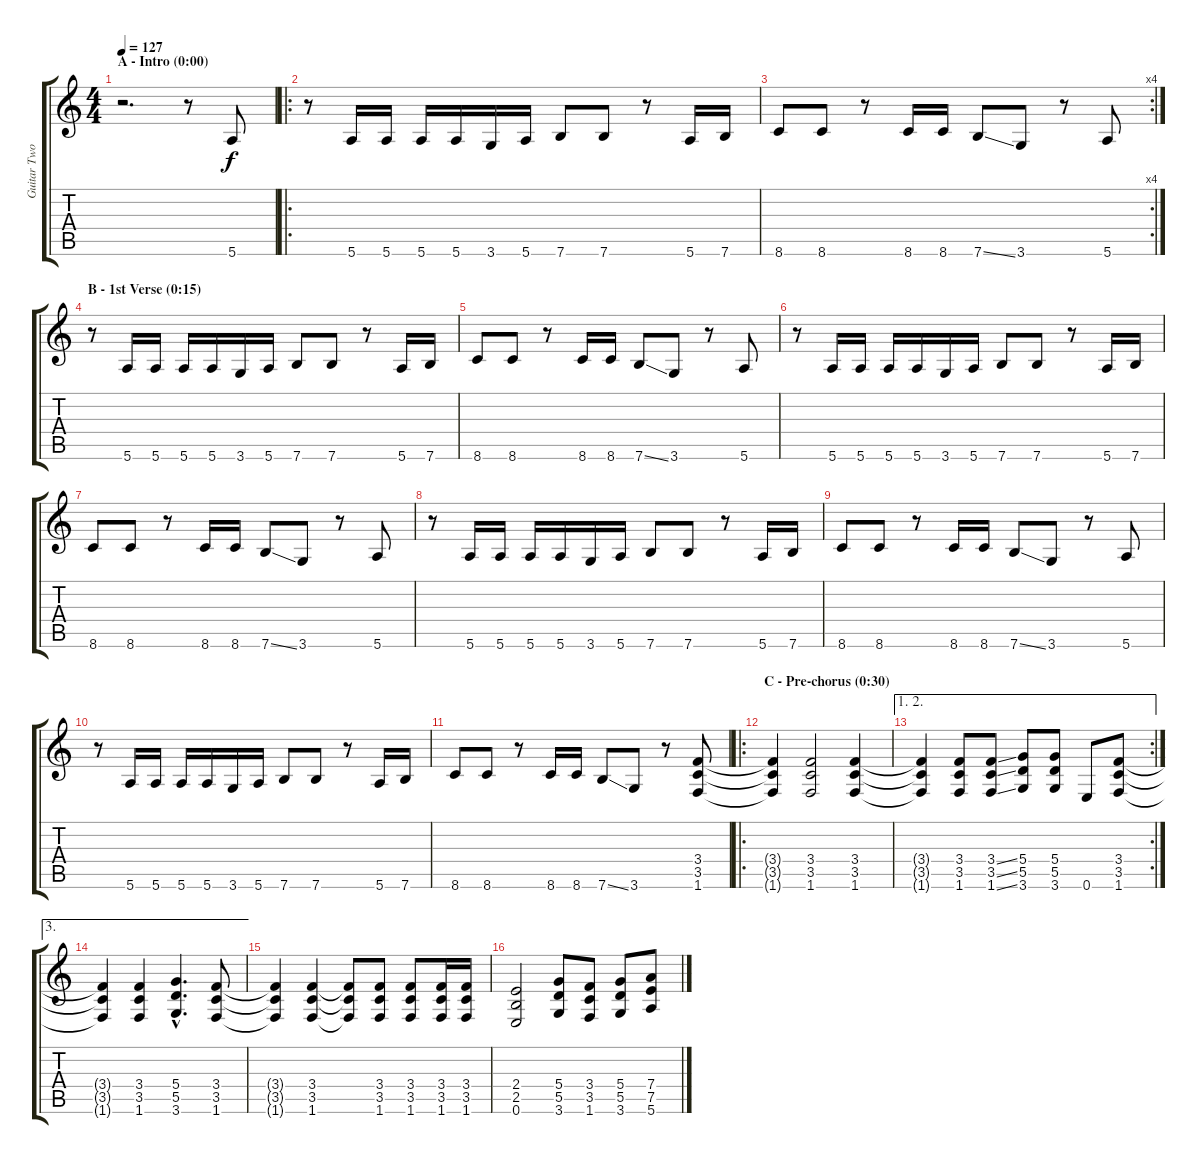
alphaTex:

\track ("Guitar Two" "Guitar Two") {instrument distortionguitar}
\staff {score tabs}
\tuning (E4 B3 G3 D3 A2 E2) {hide}
\ts (4 4)
\section ("" "A - Intro (0:00)")
\tempo 127
\clef g2
\ks c
r.2{d dy f instrument distortionguitar} r.8 5.6.8 |
\ro
r.8 5.6.16 5.6.16 5.6.16 5.6.16 3.6.16 5.6.16 7.6.8 7.6.8 r.8 5.6.16 7.6.16 |
\rc 4
8.6.8 8.6.8 r.8 8.6.16 8.6.16 7.6{ss}.8 3.6.8 r.8 5.6.8 |
\section ("" "B - 1st Verse (0:15)")
r.8 5.6.16 5.6.16 5.6.16 5.6.16 3.6.16 5.6.16 7.6.8 7.6.8 r.8 5.6.16 7.6.16 |
8.6.8 8.6.8 r.8 8.6.16 8.6.16 7.6{ss}.8 3.6.8 r.8 5.6.8 |
r.8 5.6.16 5.6.16 5.6.16 5.6.16 3.6.16 5.6.16 7.6.8 7.6.8 r.8 5.6.16 7.6.16 |
8.6.8 8.6.8 r.8 8.6.16 8.6.16 7.6{ss}.8 3.6.8 r.8 5.6.8 |
r.8 5.6.16 5.6.16 5.6.16 5.6.16 3.6.16 5.6.16 7.6.8 7.6.8 r.8 5.6.16 7.6.16 |
8.6.8 8.6.8 r.8 8.6.16 8.6.16 7.6{ss}.8 3.6.8 r.8 5.6.8 |
r.8 5.6.16 5.6.16 5.6.16 5.6.16 3.6.16 5.6.16 7.6.8 7.6.8 r.8 5.6.16 7.6.16 |
8.6.8 8.6.8 r.8 8.6.16 8.6.16 7.6{ss}.8 3.6.8 r.8 (3.4 3.5 1.6).8 |
\ro
\section ("" "C - Pre-chorus (0:30)")
(3.4{t} 3.5{t} 1.6{t}).4 (3.4 3.5 1.6).2 (3.4 3.5 1.6).4 |
\ae (1 2)
\rc 2
(3.4{t} 3.5{t} 1.6{t}).4 (3.4 3.5 1.6).8 (3.4{ss} 3.5{ss} 1.6{ss}).8 (5.4 5.5 3.6).8 (5.4 5.5 3.6).8 0.6.8 (3.4 3.5 1.6).8 |
\ae 3
(3.4{t} 3.5{t} 1.6{t}).4 (3.4 3.5 1.6).4 (5.4{hac} 5.5{hac} 3.6{hac}).4{d} (3.4 3.5 1.6).8 |
(3.4{t} 3.5{t} 1.6{t}).4 (3.4 3.5 1.6).4 (3.4{t} 3.5{t} 1.6{t}).8 (3.4 3.5 1.6).8 (3.4 3.5 1.6).8 (3.4 3.5 1.6).16 (3.4 3.5 1.6).16 |
(2.4 2.5 0.6).2 (5.4 5.5 3.6).8 (3.4 3.5 1.6).8 (5.4 5.5 3.6).8 (7.4 7.5 5.6).8
